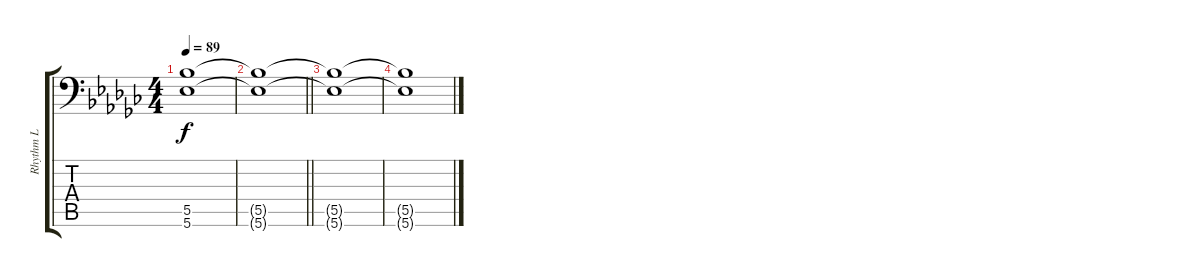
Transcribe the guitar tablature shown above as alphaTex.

\track ("Rhythm L" "Rhythm L") {instrument overdrivenguitar}
\staff {score tabs}
\tuning (C4 G3 Eb3 Bb2 F2 Bb1) {hide}
\ts (4 4)
\tempo 89
\clef f4
\ks ebminor
(5.5 5.6).1{dy f volume 0} |
\barLineRight lightlight
(5.5{t} 5.6{t}).1 |
(5.5{t} 5.6{t}).1 |
(5.5{t} 5.6{t}).1
